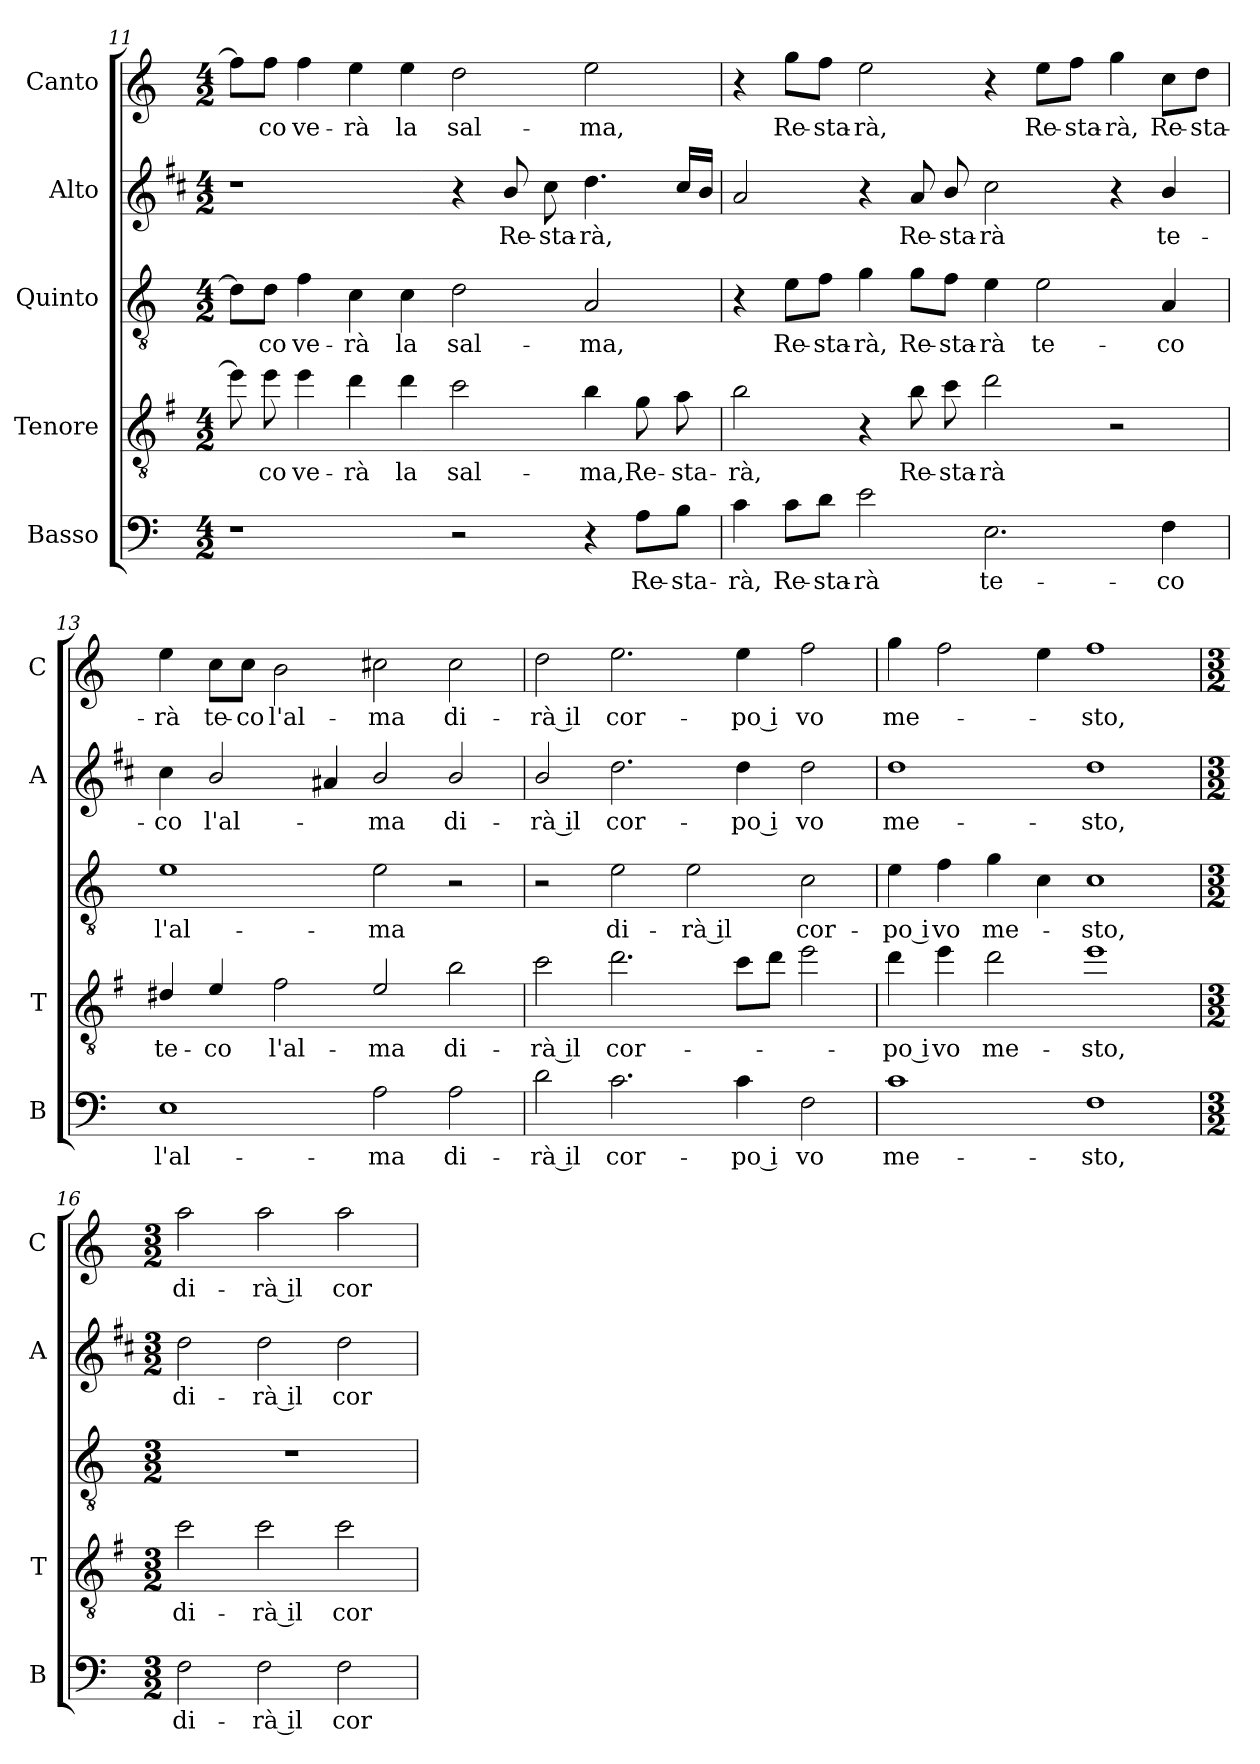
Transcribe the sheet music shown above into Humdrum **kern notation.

**kern	**text	**kern	**text	**kern	**text	**kern	**text	**kern	**text
*part5	*part5	*part4	*part4	*part3	*part3	*part2	*part2	*part1	*part1
*staff5	*staff5	*staff4	*staff4	*staff3	*staff3	*staff2	*staff2	*staff1	*staff1
*I"Basso	*	*I"Tenore	*	*I"Quinto	*	*I"Alto	*	*I"Canto	*
*I'B	*	*I'T	*	*	*	*I'A	*	*I'C	*
*clefF4	*	*clefGv2	*	*clefGv2	*	*clefG2	*	*clefG2	*
*	*	*ITrd4c7	*	*	*	*ITrd1c2	*	*	*
*k[]	*	*k[]	*	*k[]	*	*k[]	*	*k[]	*
*C:	*	*C:	*	*C:	*	*C:	*	*C:	*
*M4/2	*	*M4/2	*	*M4/2	*	*M4/2	*	*M4/2	*
=11	=11	=11	=11	=11	=11	=11	=11	=11	=11
1r	.	8a\]	.	8d\L]	.	1r	.	8ff\L]	.
!	!	!	!LO:LY:b	!	!LO:LY:b	!	!	!	!LO:LY:b
.	.	8a\	-co	8d\J	-co	.	.	8ff\J	-co
!	!	!	!LO:LY:b	!	!LO:LY:b	!	!	!	!LO:LY:b
.	.	4a\	ve-	4f\	ve-	.	.	4ff\	ve-
!	!	!	!LO:LY:b	!	!LO:LY:b	!	!	!	!LO:LY:b
.	.	4g\	-rà	4c\	-rà	.	.	4ee\	-rà
!	!	!	!LO:LY:b	!	!LO:LY:b	!	!	!	!LO:LY:b
.	.	4g\	la	4c\	la	.	.	4ee\	la
!	!	!	!LO:LY:b	!	!LO:LY:b	!	!	!	!LO:LY:b
2r	.	2f\	sal-	2d\	sal-	4r	.	2dd\	sal-
!	!	!	!	!	!	!	!LO:LY:b	!	!
.	.	.	.	.	.	8a/	Re-	.	.
!	!	!	!	!	!	!	!LO:LY:b	!	!
.	.	.	.	.	.	8b\	-sta-	.	.
!	!	!	!LO:LY:b	!	!LO:LY:b	!	!LO:LY:b	!	!LO:LY:b
4r	.	4e\	-ma,	2A/	-ma,	4.cc\	-rà,	2ee\	-ma,
!	!LO:LY:b	!	!LO:LY:b	!	!	!	!	!	!
8A\L	Re-	8c\	Re-	.	.	.	.	.	.
!	!LO:LY:b	!	!LO:LY:b	!	!	!	!	!	!
8B\J	-sta-	8d\	-sta-	.	.	16b/LL	.	.	.
.	.	.	.	.	.	16a/JJ	.	.	.
!!LO:LB:g=z
=12	=12	=12	=12	=12	=12	=12	=12	=12	=12
!	!LO:LY:b	!	!LO:LY:b	!	!	!	!	!	!
4c\	-rà,	2e\	-rà,	4r	.	2g/	.	4r	.
!	!LO:LY:b	!	!	!	!LO:LY:b	!	!	!	!LO:LY:b
8c\L	Re-	.	.	8e\L	Re-	.	.	8gg\L	Re-
!	!LO:LY:b	!	!	!	!LO:LY:b	!	!	!	!LO:LY:b
8d\J	-sta-	.	.	8f\J	-sta-	.	.	8ff\J	-sta-
!	!LO:LY:b	!	!	!	!LO:LY:b	!	!	!	!LO:LY:b
2e\	-rà	4r	.	4g\	-rà,	4r	.	2ee\	-rà,
!	!	!	!LO:LY:b	!	!LO:LY:b	!	!LO:LY:b	!	!
.	.	8e\	Re-	8g\L	Re-	8g/	Re-	.	.
!	!	!	!LO:LY:b	!	!LO:LY:b	!	!LO:LY:b	!	!
.	.	8f\	-sta-	8f\J	-sta-	8a/	-sta-	.	.
!	!LO:LY:b	!	!LO:LY:b	!	!LO:LY:b	!	!LO:LY:b	!	!
2.E\	te-	2g\	-rà	4e\	-rà	2b\	-rà	4r	.
!	!	!	!	!	!LO:LY:b	!	!	!	!LO:LY:b
.	.	.	.	2e\	te-	.	.	8ee\L	Re-
!	!	!	!	!	!	!	!	!	!LO:LY:b
.	.	.	.	.	.	.	.	8ff\J	-sta-
!	!	!	!	!	!	!	!	!	!LO:LY:b
.	.	2r	.	.	.	4r	.	4gg\	-rà,
!	!LO:LY:b	!	!	!	!LO:LY:b	!	!LO:LY:b	!	!LO:LY:b
4F\	-co	.	.	4A/	-co	4a/	te-	8cc\L	Re-
!	!	!	!	!	!	!	!	!	!LO:LY:b
.	.	.	.	.	.	.	.	8dd\J	-sta-
=13	=13	=13	=13	=13	=13	=13	=13	=13	=13
!	!LO:LY:b	!	!LO:LY:b	!	!LO:LY:b	!	!LO:LY:b	!	!LO:LY:b
1E	l'al-	4G#X/	te-	1e	l'al-	4b\	-co	4ee\	-rà
!	!	!	!LO:LY:b	!	!	!	!LO:LY:b	!	!LO:LY:b
.	.	4A/	-co	.	.	2a/	l'al-	8cc\L	te-
!	!	!	!	!	!	!	!	!	!LO:LY:b
.	.	.	.	.	.	.	.	8cc\J	-co
!	!	!	!LO:LY:b	!	!	!	!	!	!LO:LY:b
.	.	2B\	l'al-	.	.	.	.	2b\	l'al-
.	.	.	.	.	.	4g#X/	.	.	.
!	!LO:LY:b	!	!LO:LY:b	!	!LO:LY:b	!	!LO:LY:b	!	!LO:LY:b
2A\	-ma	2A/	-ma	2e\	-ma	2a/	-ma	2cc#X\	-ma
!	!LO:LY:b	!	!LO:LY:b	!	!	!	!LO:LY:b	!	!LO:LY:b
2A\	di-	2e\	di-	2r	.	2a/	di-	2cc#\	di-
=14	=14	=14	=14	=14	=14	=14	=14	=14	=14
!	!LO:LY:b	!	!LO:LY:b	!	!	!	!LO:LY:b	!	!LO:LY:b
2d\	-rà il	2f\	-rà il	2r	.	2a/	-rà il	2dd\	-rà il
!	!LO:LY:b	!	!LO:LY:b	!	!LO:LY:b	!	!LO:LY:b	!	!LO:LY:b
2.c\	cor-	2.g\	cor-	2e\	di-	2.cc\	cor-	2.ee\	cor-
!	!	!	!	!	!LO:LY:b	!	!	!	!
.	.	.	.	2e\	-rà il	.	.	.	.
!	!LO:LY:b	!	!	!	!	!	!LO:LY:b	!	!LO:LY:b
4c\	-po i	8f\L	.	.	.	4cc\	-po i	4ee\	-po i
.	.	8g\J	.	.	.	.	.	.	.
!	!LO:LY:b	!	!	!	!LO:LY:b	!	!LO:LY:b	!	!LO:LY:b
2F\	vo	2a\	.	2c\	cor-	2cc\	vo	2ff\	vo
!!LO:PB:g=z
=15	=15	=15	=15	=15	=15	=15	=15	=15	=15
!	!LO:LY:b	!	!LO:LY:b	!	!LO:LY:b	!	!LO:LY:b	!	!LO:LY:b
1c	me-	4g\	-po i	4e\	-po i	1cc	me-	4gg\	me-
!	!	!	!LO:LY:b	!	!LO:LY:b	!	!	!	!
.	.	4a\	vo	4f\	vo	.	.	2ff\	.
!	!	!	!LO:LY:b	!	!LO:LY:b	!	!	!	!
.	.	2g\	me-	4g\	me-	.	.	.	.
.	.	.	.	4c\	.	.	.	4ee\	.
!	!LO:LY:b	!	!LO:LY:b	!	!LO:LY:b	!	!LO:LY:b	!	!LO:LY:b
1F	-sto,	1a	-sto,	1c	-sto,	1cc	-sto,	1ff	-sto,
=16	=16	=16	=16	=16	=16	=16	=16	=16	=16
*M3/2	*	*M3/2	*	*M3/2	*	*M3/2	*	*M3/2	*
!	!LO:LY:b	!	!LO:LY:b	!	!	!	!LO:LY:b	!	!LO:LY:b
2F\	di-	2f\	di-	1.r	.	2cc\	di-	2aa\	di-
!	!LO:LY:b	!	!LO:LY:b	!	!	!	!LO:LY:b	!	!LO:LY:b
2F\	-rà il	2f\	-rà il	.	.	2cc\	-rà il	2aa\	-rà il
!	!LO:LY:b	!	!LO:LY:b	!	!	!	!LO:LY:b	!	!LO:LY:b
2F\	cor	2f\	cor	.	.	2cc\	cor	2aa\	cor
=	=	=	=	=	=	=	=	=	=
*-	*-	*-	*-	*-	*-	*-	*-	*-	*-
